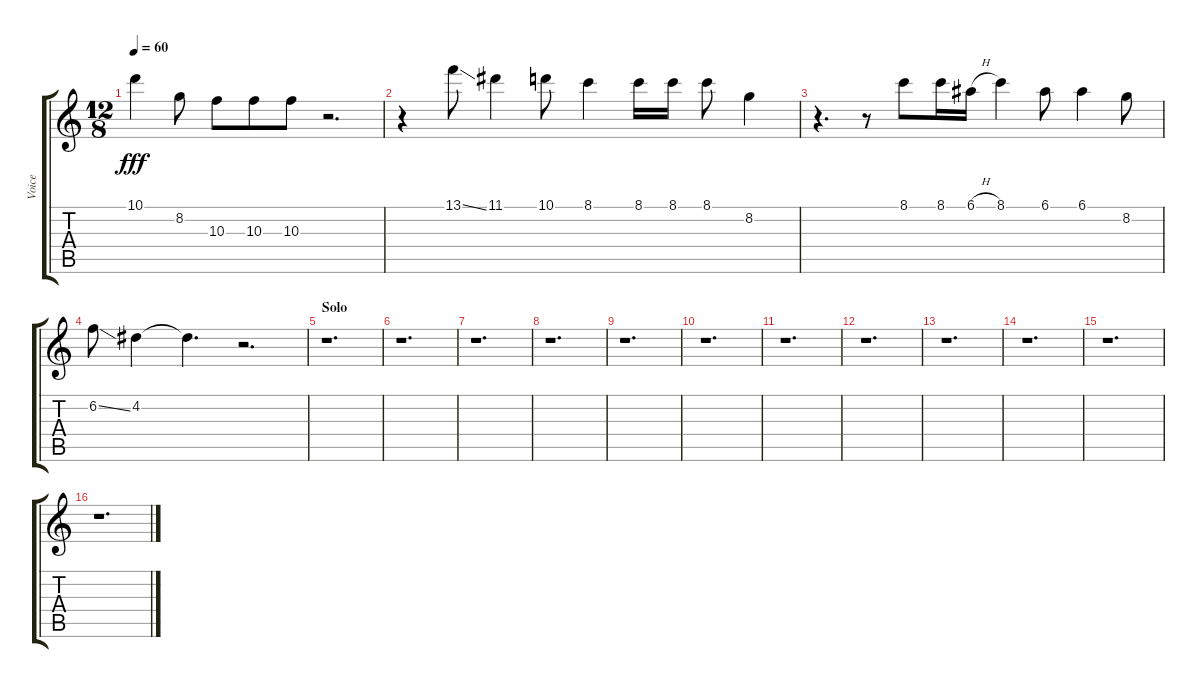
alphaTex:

\track ("Voice" "Voice") {instrument electricguitarjazz}
\staff {score tabs}
\tuning (E4 B3 G3 D3 A2 E2) {hide}
\ts (12 8)
\tempo 60
\clef g2
\ks c
10.1.4{dy fff} 8.2.8 10.3.8 10.3.8 10.3.8 r.2{d} |
r.4 13.1{ss}.8 11.1.4 10.1.8 8.1.4 8.1.16 8.1.16 8.1.8 8.2.4 |
r.4{d} r.8 8.1.8 8.1.16 6.1{h}.16 8.1.4 6.1.8 6.1.4 8.2.8 |
6.2{ss}.8 4.2.4 4.2{t}.4{d} r.2{d} |
\section ("" "Solo")
r.1{d} |
r.1{d} |
r.1{d} |
r.1{d} |
r.1{d} |
r.1{d} |
r.1{d} |
r.1{d} |
r.1{d} |
r.1{d} |
r.1{d} |
r.1{d}
